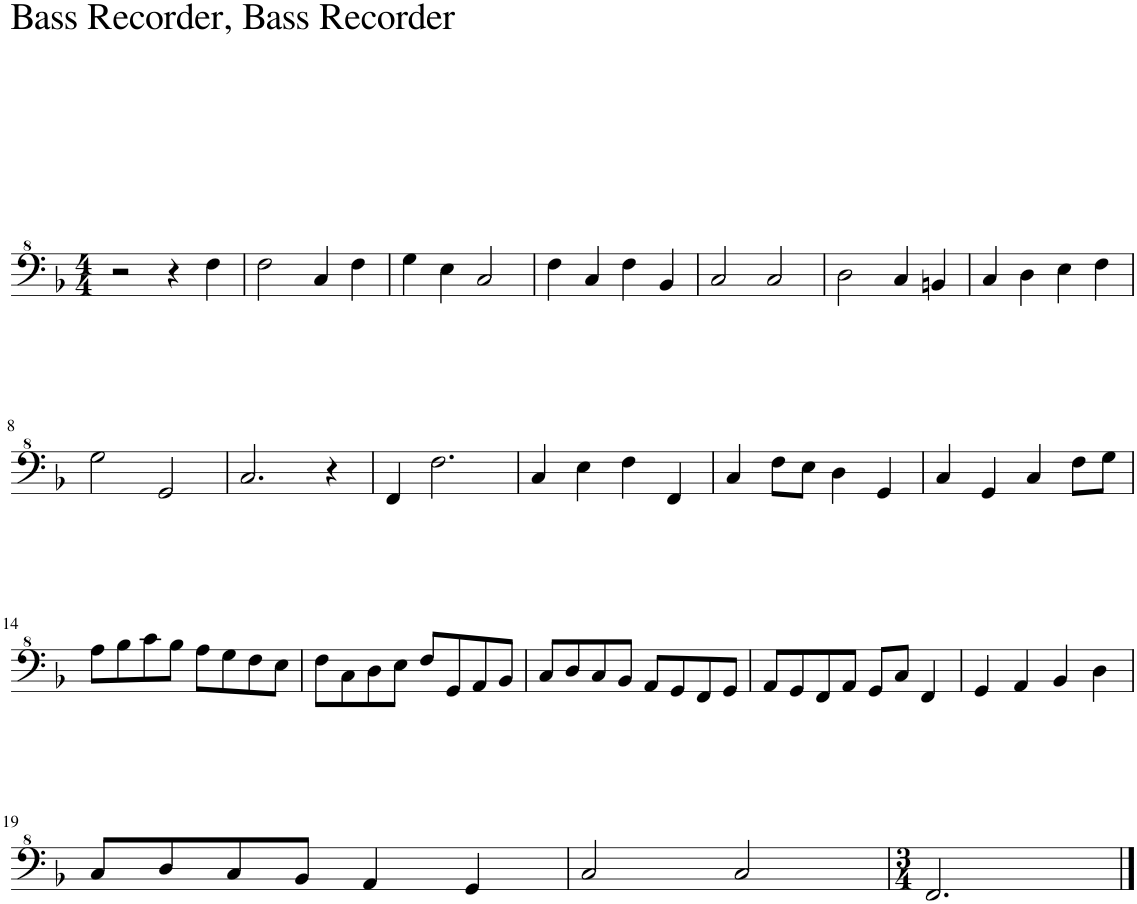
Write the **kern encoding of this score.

**kern
*part1
*staff1
*I"Bass Recorder, Bass Recorder
*I'B. Rec.
*clefF^4
*k[b-]
*M4/4
=1
2r
4r
4f\
=2
2f\
4c/
4f\
=3
4g\
4e\
2c/
=4
4f\
4c/
4f\
4B-/
=5
2c/
2c/
=6
2d\
4c/
4Bn/
=7
4c/
4d\
4e\
4f\
!!LO:LB:g=z
=8
2g\
2G/
=9
2.c/
4r
=10
4F/
2.f\
=11
4c/
4e\
4f\
4F/
=12
4c/
8f\L
8e\J
4d\
4G/
=13
4c/
4G/
4c/
8f\L
8g\J
!!LO:LB:g=z
=14
8a\L
8b-\
8cc\
8b-\J
8a\L
8g\
8f\
8e\J
=15
8f\L
8c\
8d\
8e\J
8f/L
8G/
8A/
8B-/J
=16
8c/L
8d/
8c/
8B-/J
8A/L
8G/
8F/
8G/J
=17
8A/L
8G/
8F/
8A/J
8G/L
8c/J
4F/
=18
4G/
4A/
4B-/
4d\
!!LO:LB:g=z
=19
8c/L
8d/
8c/
8B-/J
4A/
4G/
=20
2c/
2c/
=21
*M3/4
2.F/
==
*-
